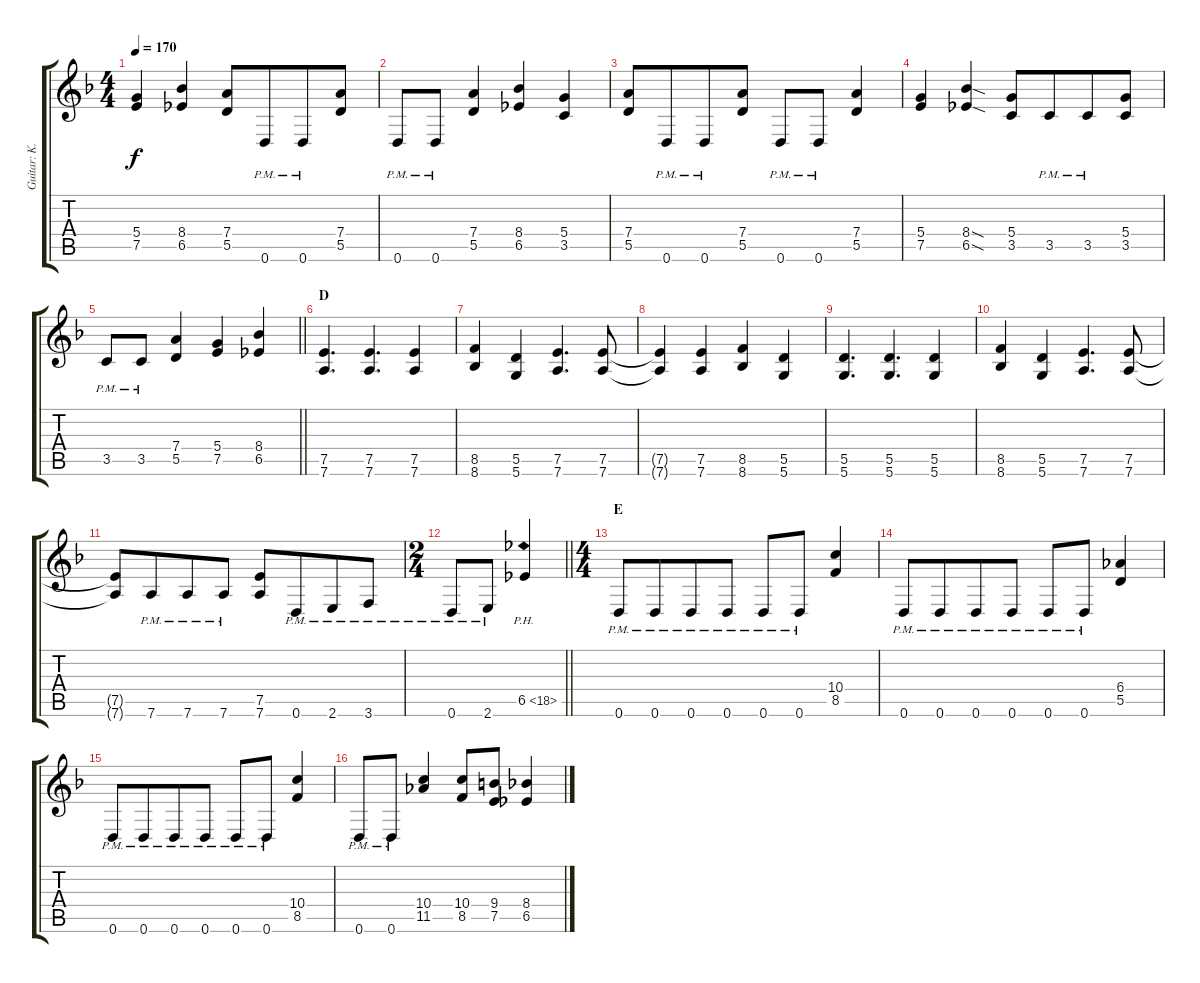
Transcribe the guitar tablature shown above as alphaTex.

\track ("Guitar: K.K." "Guitar: K.") {instrument distortionguitar}
\staff {score tabs}
\tuning (E4 B3 G3 D3 A2 D2) {hide}
\ts (4 4)
\tempo 170
\clef g2
\ks f
(5.4 7.5).4{dy f} (8.4 6.5).4 (7.4 5.5).8 0.6{pm}.8{beam merge} 0.6{pm}.8 (7.4 5.5).8 |
0.6{pm}.8 0.6{pm}.8 (7.4 5.5).4 (8.4 6.5).4 (5.4 3.5).4 |
(7.4 5.5).8 0.6{pm}.8{beam merge} 0.6{pm}.8 (7.4 5.5).8 0.6{pm}.8 0.6{pm}.8 (7.4 5.5).4 |
(5.4 7.5).4 (8.4{sod} 6.5{sod}).4 (5.4 3.5).8 3.5{pm}.8{beam merge} 3.5{pm}.8 (5.4 3.5).8 |
\barLineRight lightlight
3.5{pm}.8 3.5{pm}.8 (7.4 5.5).4 (5.4 7.5).4 (8.4 6.5).4 |
\section ("" "D")
(7.5 7.6).4{d} (7.5 7.6).4{d} (7.5 7.6).4 |
(8.5 8.6).4 (5.5 5.6).4 (7.5 7.6).4{d} (7.5 7.6).8 |
(7.5{t} 7.6{t}).4 (7.5 7.6).4 (8.5 8.6).4 (5.5 5.6).4 |
(5.5 5.6).4{d} (5.5 5.6).4{d} (5.5 5.6).4 |
(8.5 8.6).4 (5.5 5.6).4 (7.5 7.6).4{d} (7.5 7.6).8 |
(7.5{t} 7.6{t}).8 7.6{pm}.8{beam merge} 7.6{pm}.8 7.6{pm}.8 (7.5 7.6).8 0.6{pm}.8{beam merge} 2.6{pm}.8 3.6{pm}.8 |
\ts (2 4)
\barLineRight lightlight
0.6{pm}.8 2.6{pm}.8 6.5{ph 12}.4 |
\ts (4 4)
\section ("" "E")
0.6{pm}.8 0.6{pm}.8{beam merge} 0.6{pm}.8 0.6{pm}.8 0.6{pm}.8 0.6{pm}.8{beam merge} (10.4 8.5).4 |
0.6{pm}.8 0.6{pm}.8{beam merge} 0.6{pm}.8 0.6{pm}.8 0.6{pm}.8 0.6{pm}.8{beam merge} (6.4 5.5).4 |
0.6{pm}.8 0.6{pm}.8{beam merge} 0.6{pm}.8 0.6{pm}.8 0.6{pm}.8 0.6{pm}.8{beam merge} (10.4 8.5).4 |
0.6{pm}.8 0.6{pm}.8{beam merge} (10.4 11.5).4{beam merge} (10.4 8.5).8 (9.4 7.5).8 (8.4 6.5).4
